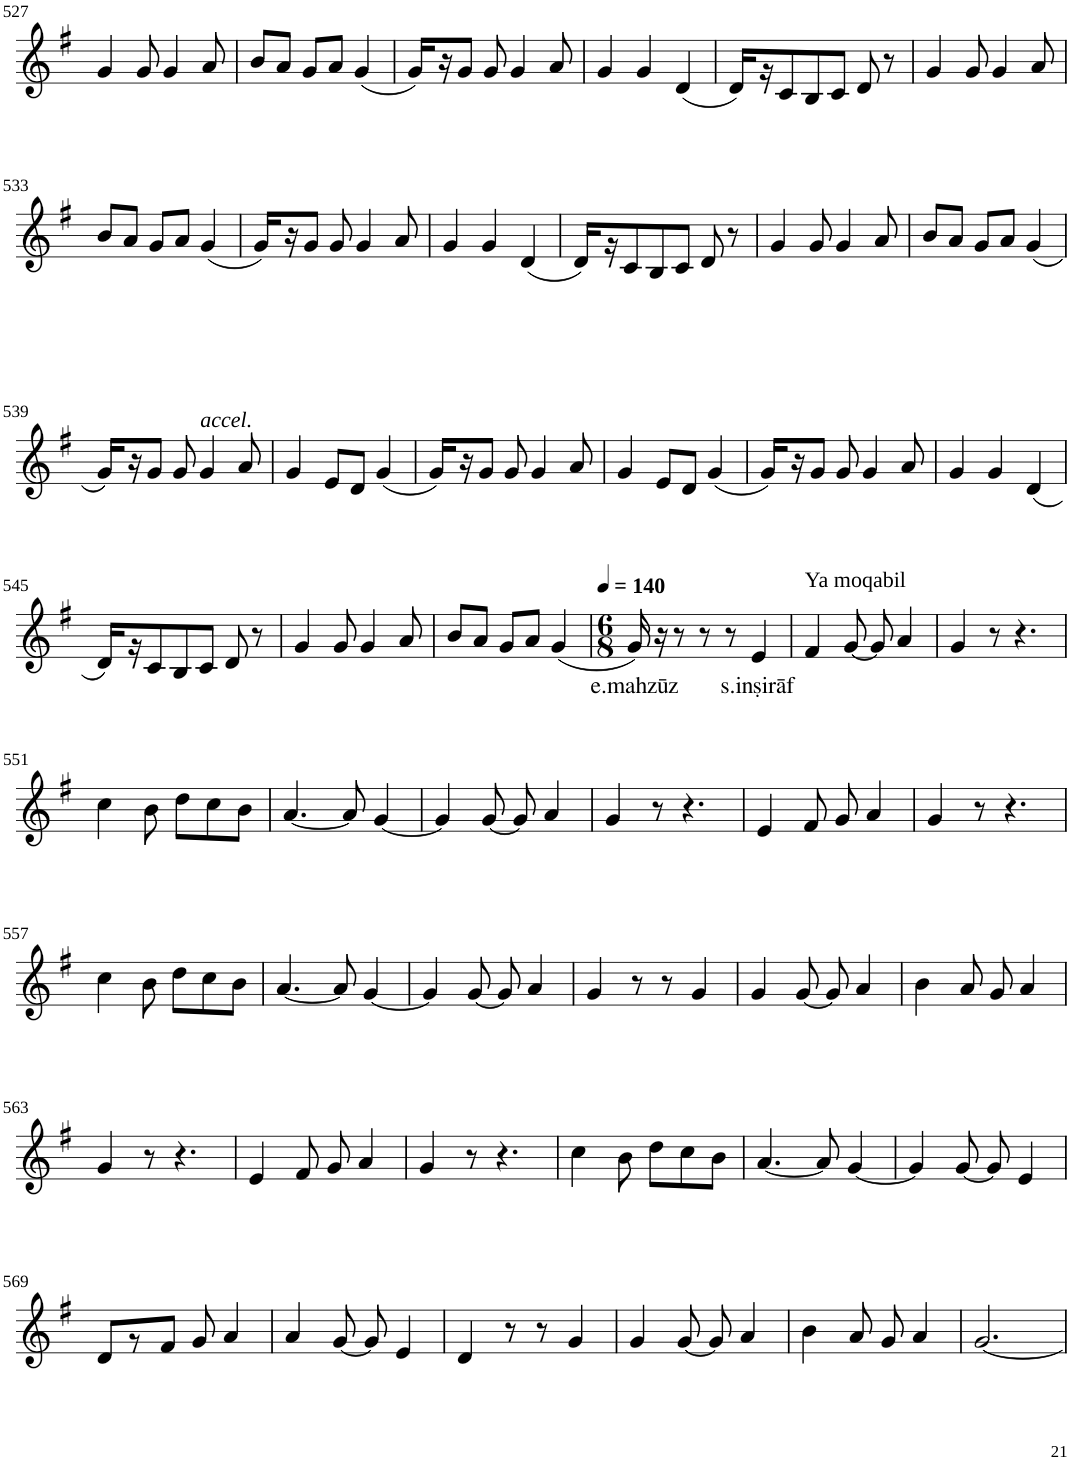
**kern	**text
*part1	*part1
*staff1	*staff1
*I"Violin	*
!!LO:PB:g=z
*clefG2	*
*k[f#]	*
*G:	*
*M3/4	*
=527	=527
4g/	.
8g/	.
4g/	.
8a/	.
=528	=528
8b/L	.
8a/J	.
8g/L	.
8a/J	.
(4g/	.
=529	=529
16g/LL)	.
16r	.
8g/J	.
8g/	.
4g/	.
8a/	.
=530	=530
4g/	.
4g/	.
(4d/	.
=531	=531
16d/LL)	.
16r	.
8c/	.
8B/	.
8c/J	.
8d/	.
8r	.
=532	=532
4g/	.
8g/	.
4g/	.
8a/	.
!!LO:LB:g=z
=533	=533
8b/L	.
8a/J	.
8g/L	.
8a/J	.
!LO:TX:b:i:t=accel.	!
(4g/	.
=534	=534
16g/LL)	.
16r	.
8g/J	.
8g/	.
4g/	.
8a/	.
=535	=535
4g/	.
4g/	.
(4d/	.
=536	=536
16d/LL)	.
16r	.
8c/	.
8B/	.
8c/J	.
8d/	.
8r	.
=537	=537
4g/	.
8g/	.
4g/	.
8a/	.
=538	=538
8b/L	.
8a/J	.
8g/L	.
8a/J	.
(4g/	.
!!LO:LB:g=z
=539	=539
16g/LL)	.
16r	.
8g/J	.
8g/	.
4g/	.
8a/	.
=540	=540
4g/	.
8e/L	.
8d/J	.
(4g/	.
=541	=541
16g/LL)	.
16r	.
8g/J	.
8g/	.
4g/	.
8a/	.
=542	=542
4g/	.
8e/L	.
8d/J	.
(4g/	.
=543	=543
16g/LL)	.
16r	.
8g/J	.
8g/	.
4g/	.
8a/	.
=544	=544
4g/	.
4g/	.
(4d/	.
!!LO:LB:g=z
=545	=545
16d/LL)	.
16r	.
8c/	.
8B/	.
8c/J	.
8d/	.
8r	.
=546	=546
4g/	.
8g/	.
4g/	.
8a/	.
=547	=547
8b/L	.
8a/J	.
8g/L	.
8a/J	.
(4g/	.
=548	=548
*M6/8	*
*MM140	*
!	!LO:LY:b
16g/)	e.mahzūz
16r	.
8r	.
8r	.
8r	.
!	!LO:LY:b
4e/	s.inṣirāf
=549	=549
!LO:TX:a:t=Ya moqabil	!
4f#/	.
[8g/	.
8g/]	.
4a/	.
=550	=550
4g/	.
8r	.
4.r	.
!!LO:LB:g=z
=551	=551
4cc\	.
8b\	.
8dd\L	.
8cc\	.
8b\J	.
=552	=552
[4.a/	.
8a/]	.
[4g/	.
=553	=553
4g/]	.
[8g/	.
8g/]	.
4a/	.
=554	=554
4g/	.
8r	.
4.r	.
=555	=555
4e/	.
8f#/	.
8g/	.
4a/	.
=556	=556
4g/	.
8r	.
4.r	.
!!LO:LB:g=z
=557	=557
4cc\	.
8b\	.
8dd\L	.
8cc\	.
8b\J	.
=558	=558
[4.a/	.
8a/]	.
[4g/	.
=559	=559
4g/]	.
[8g/	.
8g/]	.
4a/	.
=560	=560
4g/	.
8r	.
8r	.
4g/	.
=561	=561
4g/	.
[8g/	.
8g/]	.
4a/	.
=562	=562
4b\	.
8a/	.
8g/	.
4a/	.
!!LO:LB:g=z
=563	=563
4g/	.
8r	.
4.r	.
=564	=564
4e/	.
8f#/	.
8g/	.
4a/	.
=565	=565
4g/	.
8r	.
4.r	.
=566	=566
4cc\	.
8b\	.
8dd\L	.
8cc\	.
8b\J	.
=567	=567
[4.a/	.
8a/]	.
[4g/	.
=568	=568
4g/]	.
[8g/	.
8g/]	.
4e/	.
!!LO:LB:g=z
=569	=569
8d/L	.
8r	.
8f#/J	.
8g/	.
4a/	.
=570	=570
4a/	.
[8g/	.
8g/]	.
4e/	.
=571	=571
4d/	.
8r	.
8r	.
4g/	.
=572	=572
4g/	.
[8g/	.
8g/]	.
4a/	.
=573	=573
4b\	.
8a/	.
8g/	.
4a/	.
=574	=574
[2.g/	.
=	=
*-	*-
